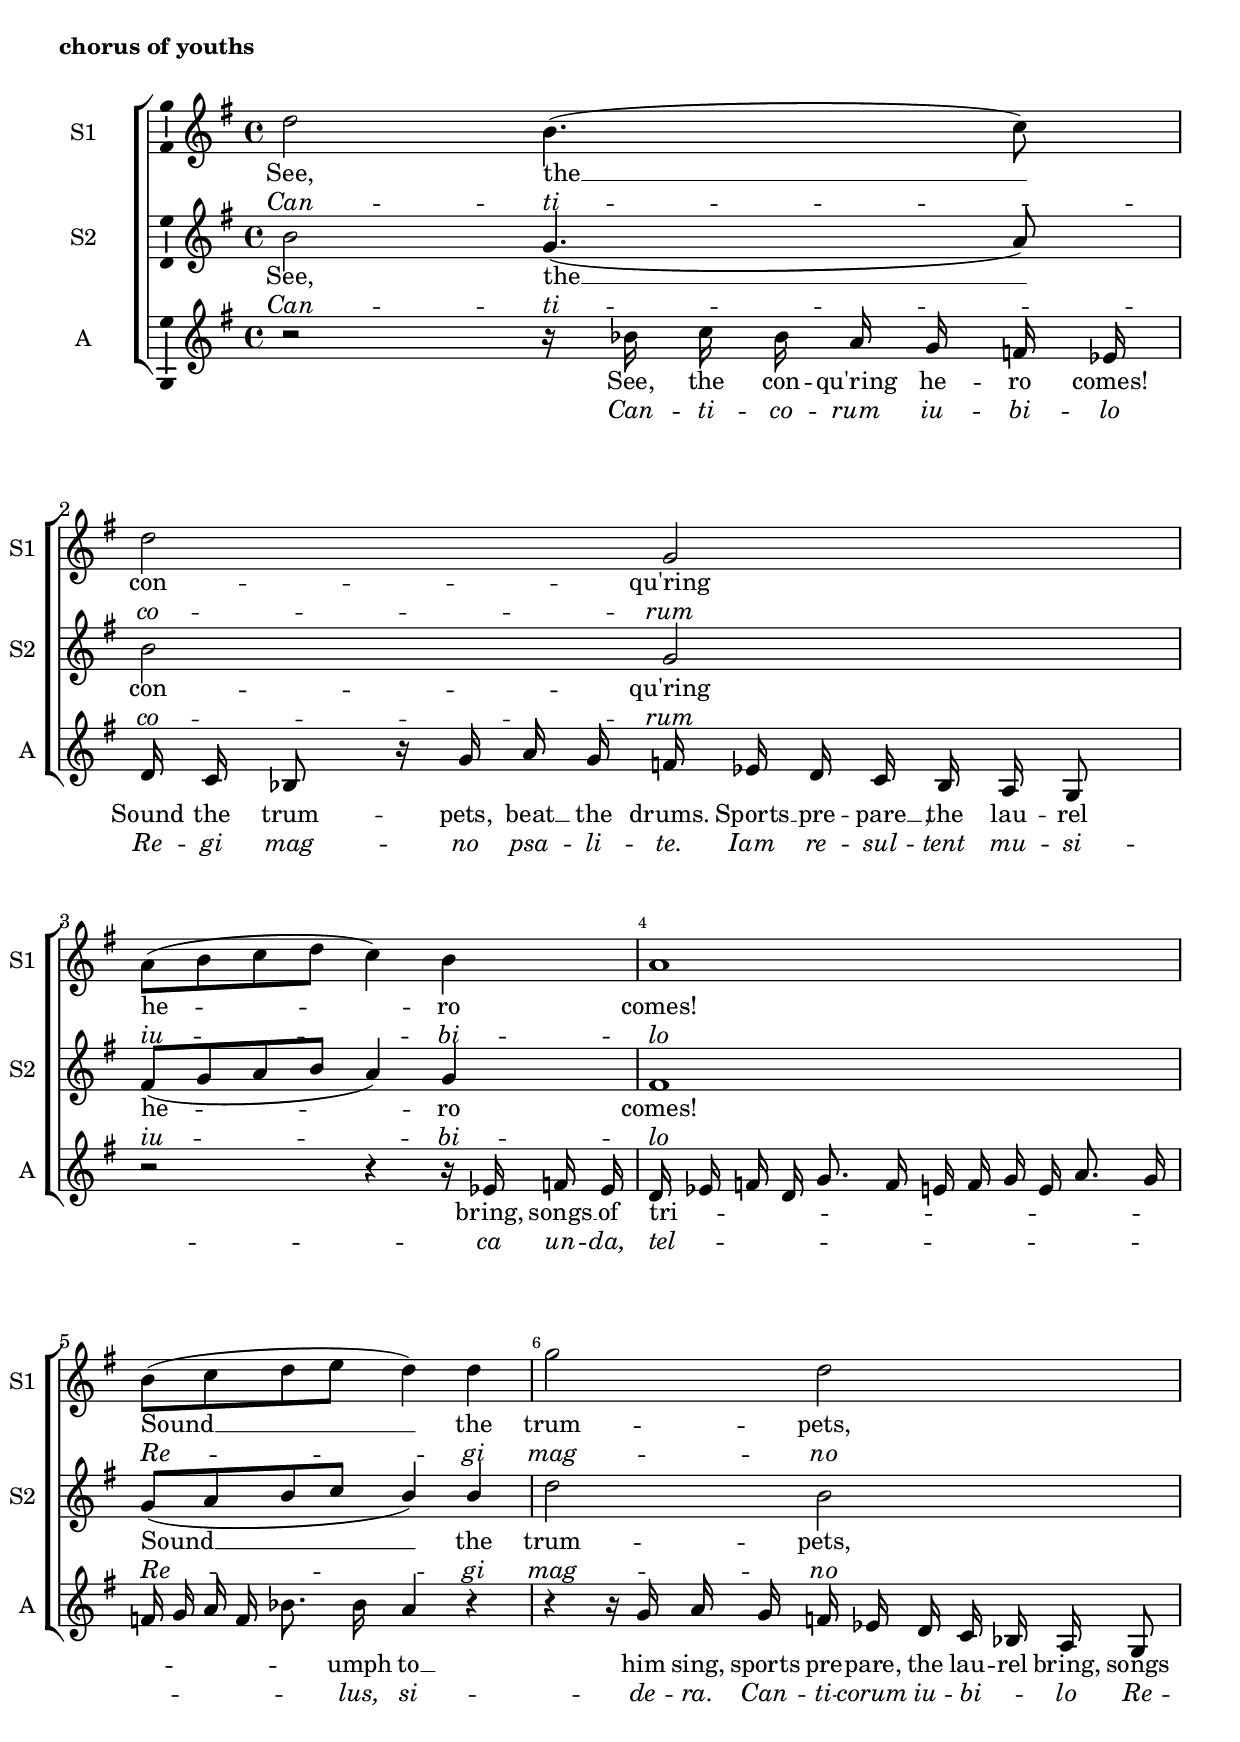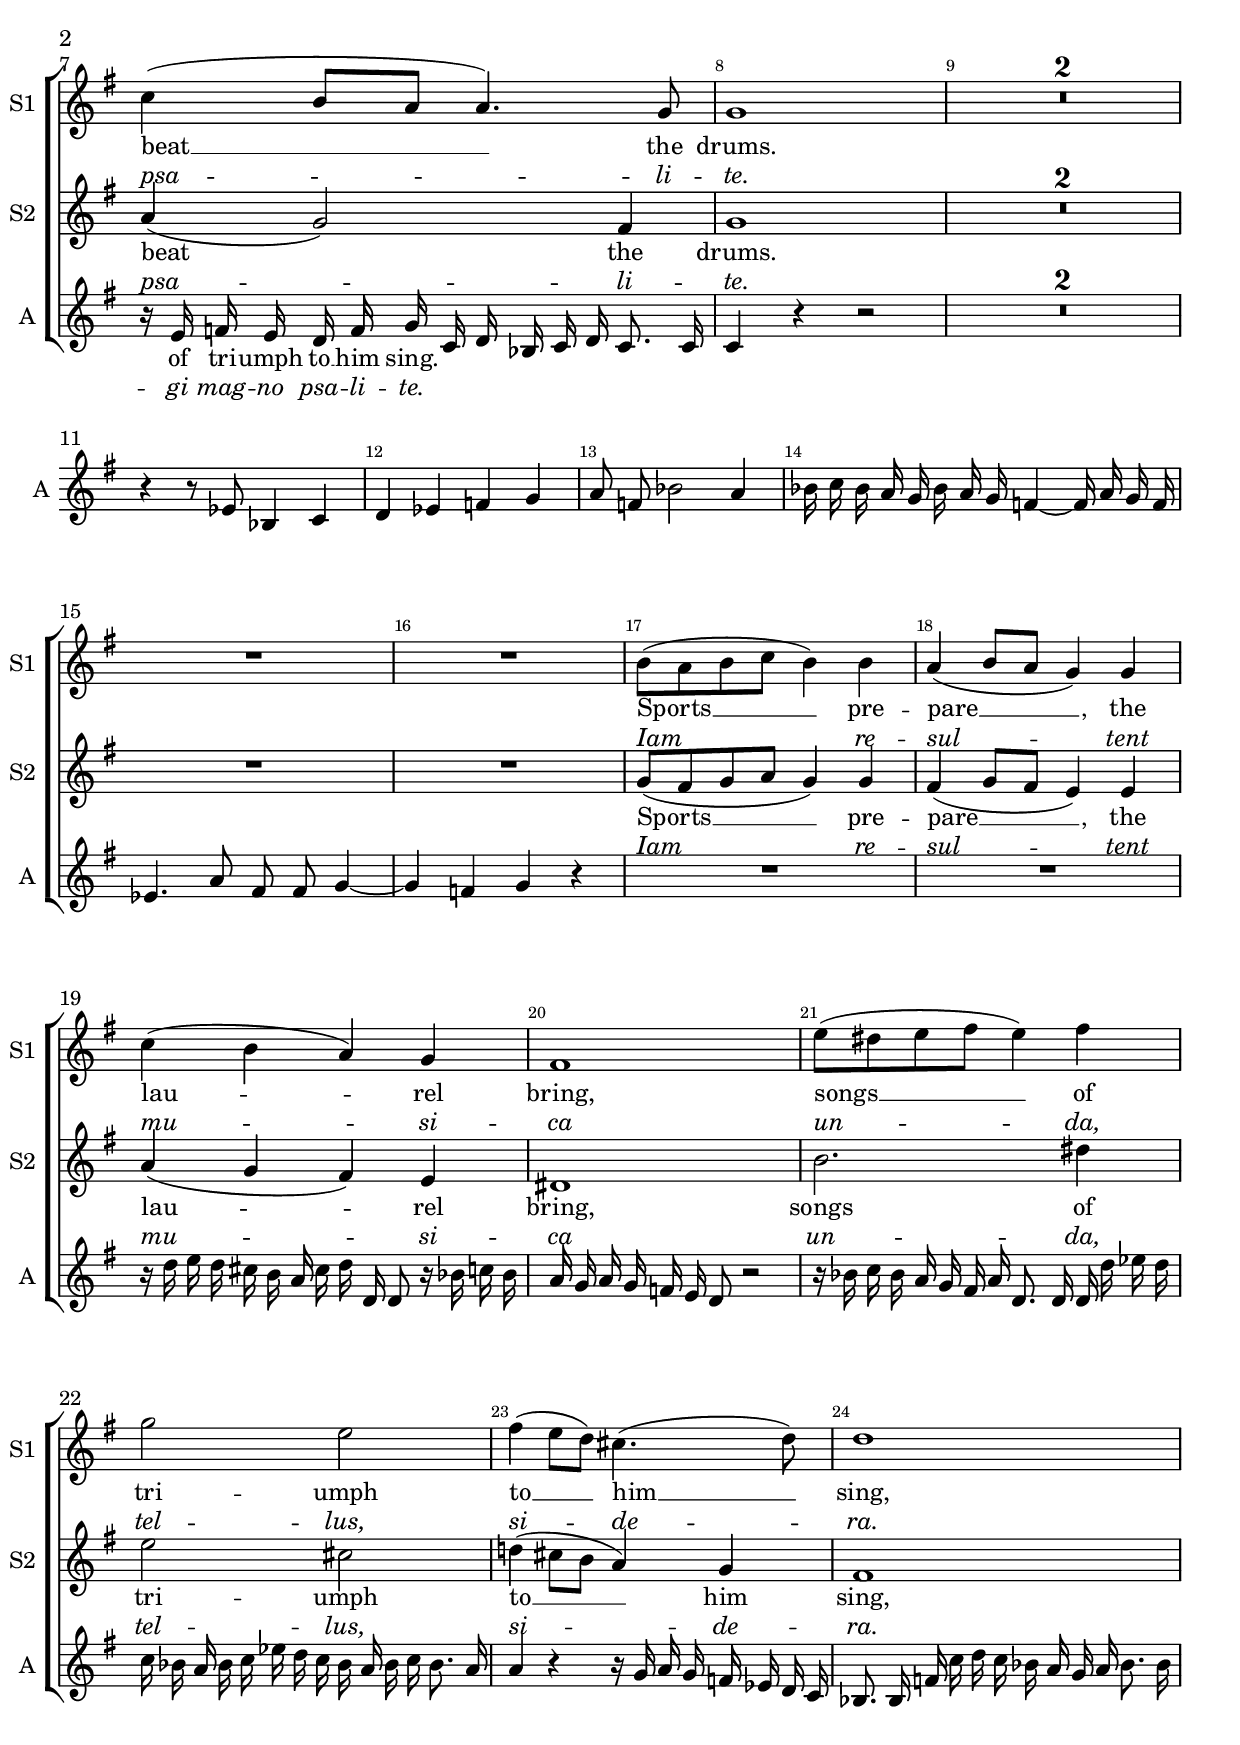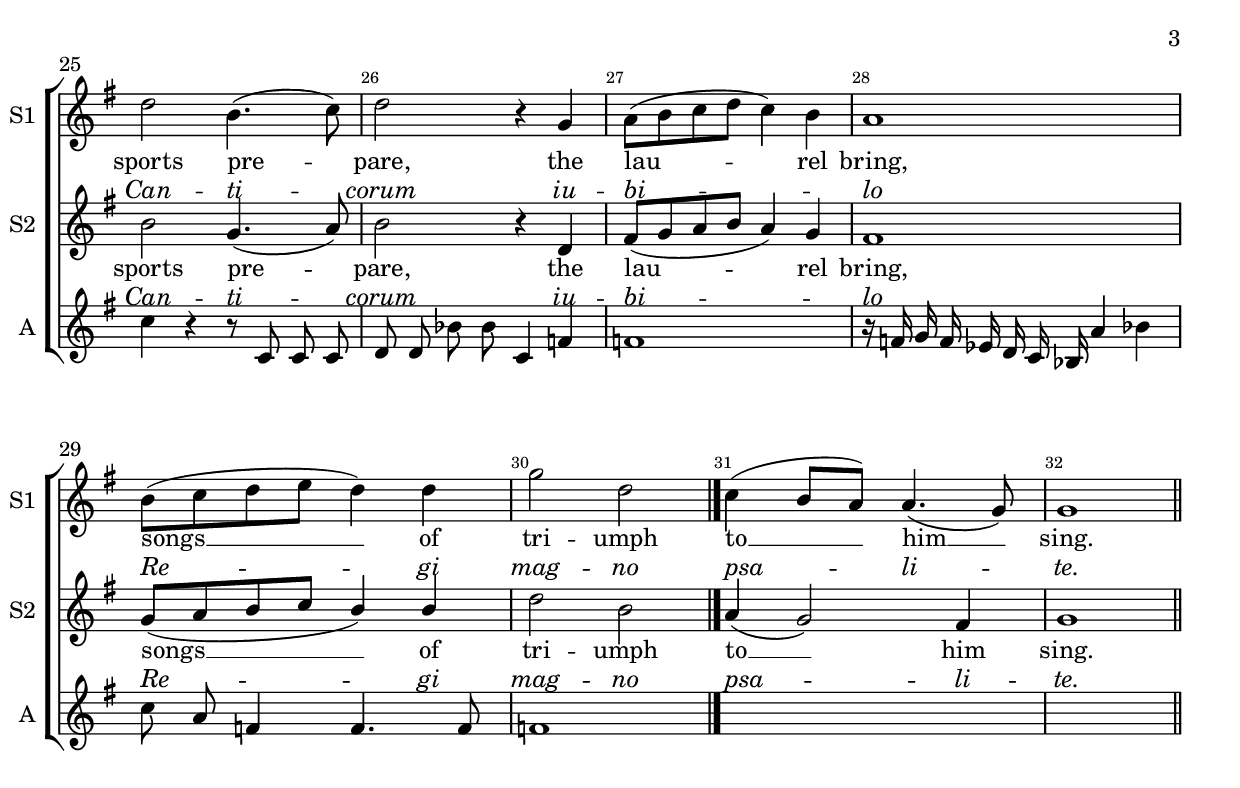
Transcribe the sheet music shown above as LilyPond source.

\version "2.13.60"
\pointAndClickOff

sharedProperties = {
    \include "global.ily"
    s1*32 \bar "||"
  }

individualBreaks = {
    s1*24 \break
  }

\include "miscCommands.ily"
\include "lyricsStruct.ily"
\include "choirStruct.ily"

\score {
    \new ChoirStaff = choir
      <<
        \sopranoIStaffVar
        \sopranoILyricsVar
        \sopranoIIStaffVar
        \sopranoIILyricsVar
        \altoStaffVar
        \altoLyricsVar
      >>
    
    \header { piece = \markup \bold "chorus of youths" }
    
    \layout { 
        \context {
            \Lyrics \consists "Tweak_engraver"
                \override LyricText #'font-size = #0.75
              \override VerticalAxisGroup #'nonstaff-relatedstaff-spacing #'padding = #0.2
              \override VerticalAxisGroup #'nonstaff-relatedstaff-spacing #'basic-distance = #0
              \override VerticalAxisGroup #'nonstaff-relatedstaff-spacing #'minimal-distance = #0
              \override VerticalAxisGroup #'nonstaff-unrelatedstaff-spacing #'padding = #0
              \override VerticalAxisGroup #'nonstaff-unrelatedstaff-spacing #'basic-distance = #0
              \override VerticalAxisGroup #'nonstaff-unrelatedstaff-spacing #'minimal-distance = #0
              \override VerticalAxisGroup #'nonstaff-nonstaff-spacing #'padding = #0
          }
        \context {
            \RemoveEmptyStaffContext
          }	
        \context {
            \Staff   
                \override BarLine #'space-alist =
                    #'((time-signature . (extra-space . 0.75))
                      (custos . (minimum-space . 2.0))
                      (clef . (minimum-space . 1.0))
                      (key-signature . (extra-space . 1.0))
                      (key-cancellation . (extra-space . 1.0))
                      (first-note . (fixed-space . 1))
                      (next-note . (minimum-fixed-space  . 1.2))
                      (right-edge . (extra-space . 0.0)))
              }
        \context {
            \Score 
                \override NonMusicalPaperColumn #'full-measure-extra-space = #0 
                \override BarNumber #'break-visibility = #'#(#f #t #t) 
                \override BarNumber #'self-alignment-X = 
                    #(lambda (grob)
                       (let ((break-dir (ly:item-break-dir grob)))
                         (set! (ly:grob-property grob 'self-alignment-X)
                               (if (= break-dir RIGHT)
                                   1
                                   0))))
                \override BarNumber #'stencil =
                      #(lambda (grob)
                         (let ((break-dir (ly:item-break-dir grob)))
                           (set! (ly:grob-property grob 'font-size)
                                 (if (= break-dir RIGHT)
                                     -1
                                     -3))
                           (ly:text-interface::print grob)))
          }
      }
  }
